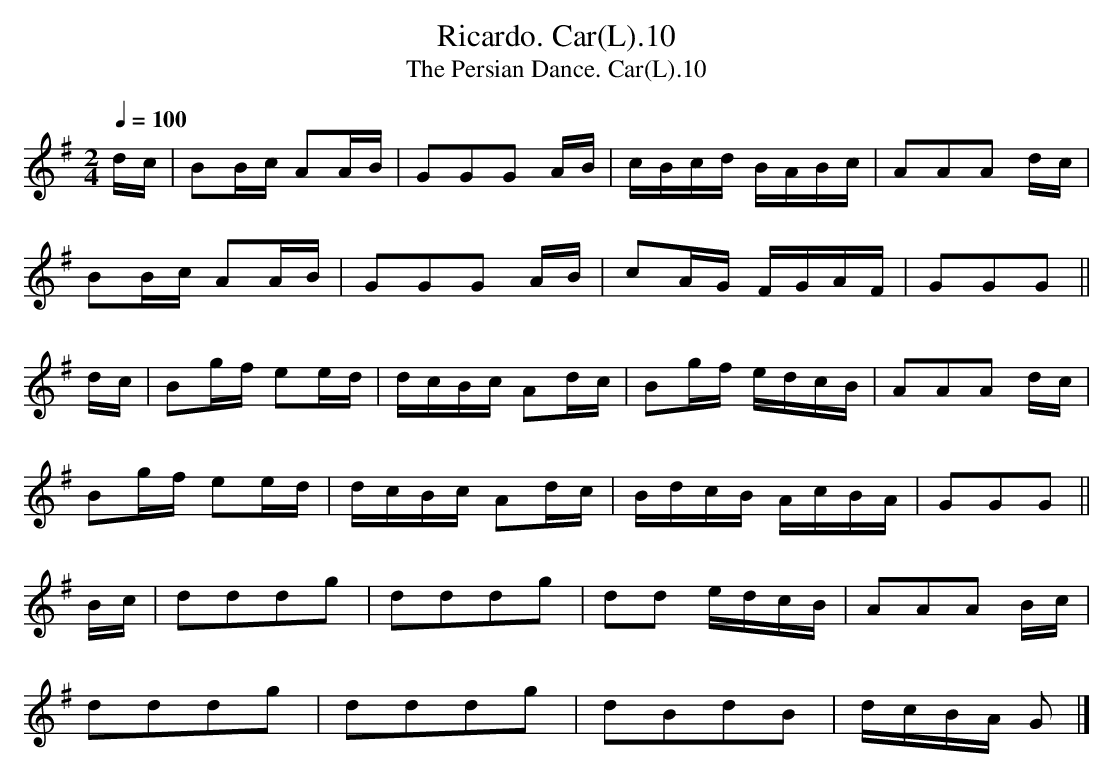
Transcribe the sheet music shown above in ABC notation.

X:1
T:Ricardo. Car(L).10
T:Persian Dance. Car(L).10, The
M:2/4
L:1/16
Q:1/4=100
K:G
dc|B2Bc A2AB|G2G2G2 AB|cBcd BABc|A2A2A2 dc|
B2Bc A2AB|G2G2G2 AB|c2AG FGAF|G2G2G2||
dc|B2gf e2ed|dcBc A2dc|B2gf edcB|A2A2A2 dc|
B2gf e2ed|dcBc A2dc|BdcB AcBA|G2G2G2||
Bc|d2d2d2g2|d2d2d2g2|d2d2 edcB|A2A2A2 Bc|
d2d2d2g2|d2d2d2g2|d2B2d2B2|dcBA G2|]
